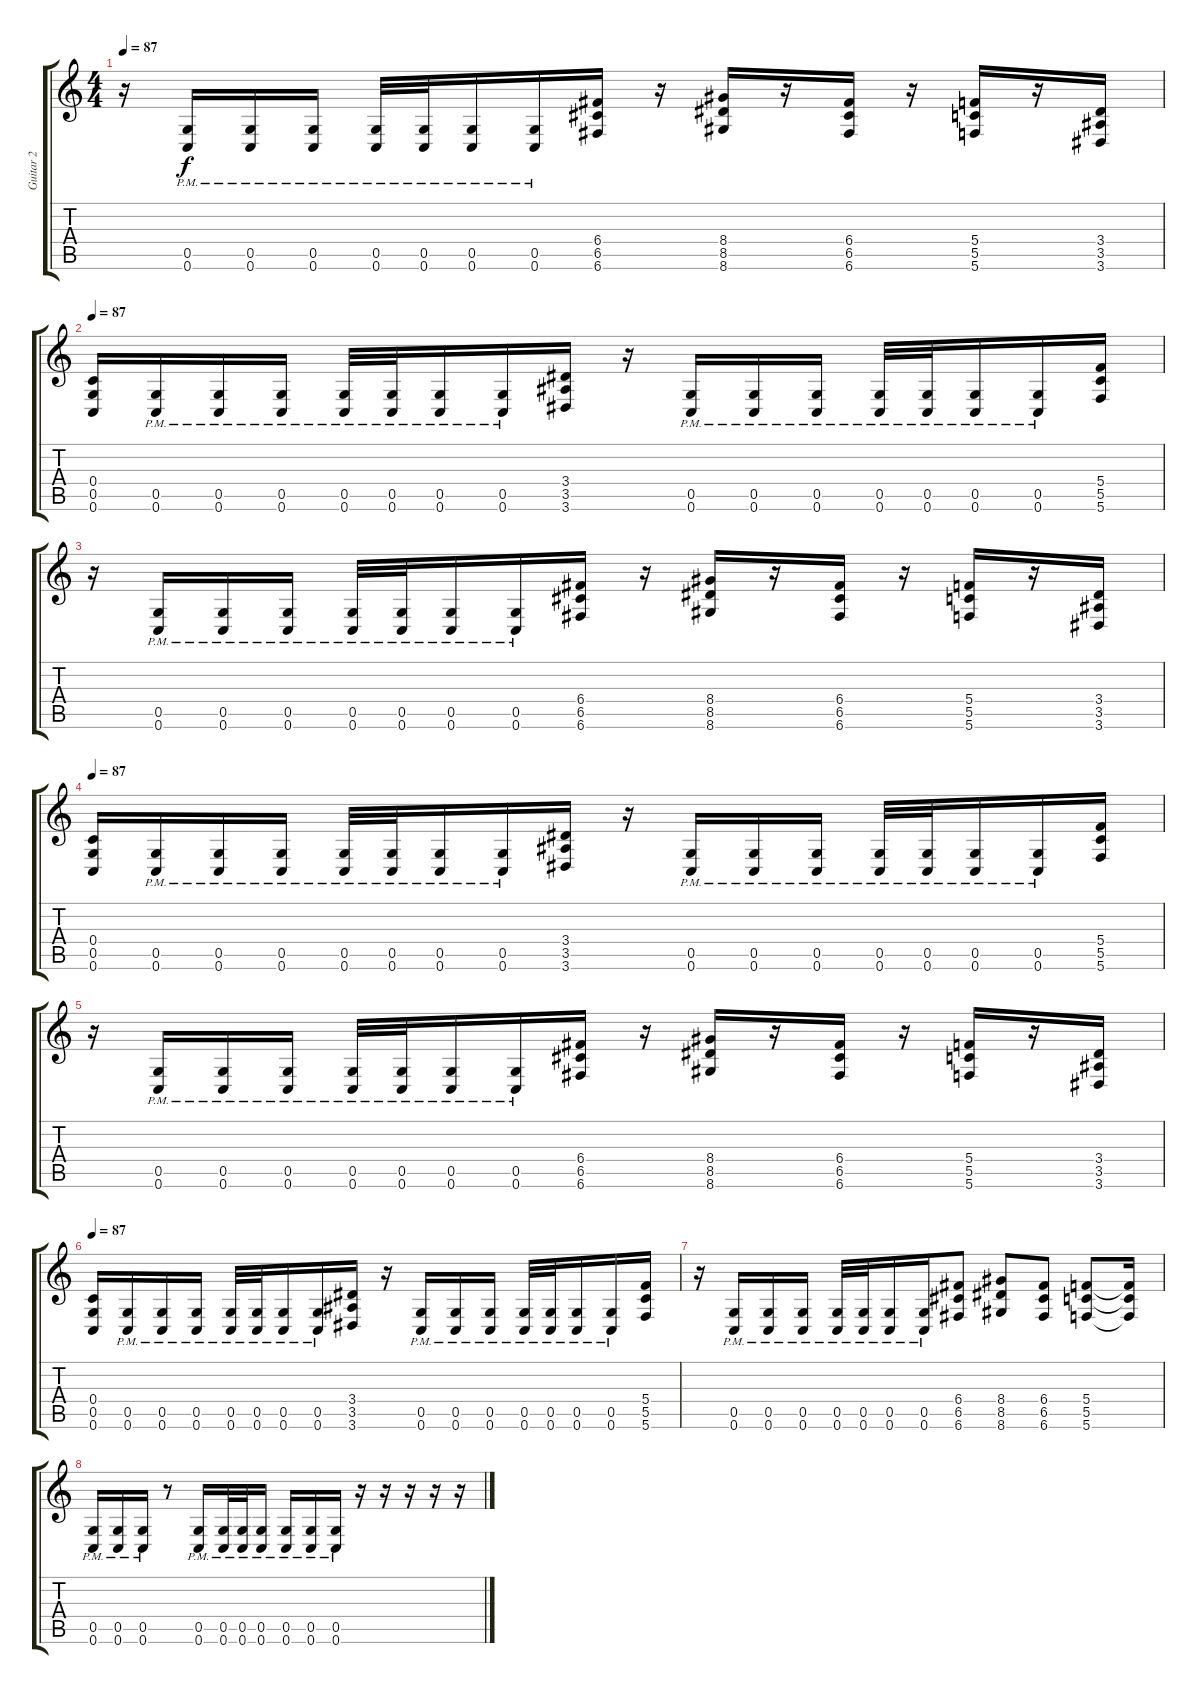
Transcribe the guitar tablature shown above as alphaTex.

\track ("Guitar 2" "Guitar 2") {instrument distortionguitar}
\staff {score tabs}
\tuning (D4 A3 F3 C3 G2 C2) {hide}
\ts (4 4)
\tempo 87
\clef g2
\ks c
r.16{dy f} (0.5{pm} 0.6{pm}).16 (0.5{pm} 0.6{pm}).16 (0.5{pm} 0.6{pm}).16 (0.5{pm} 0.6{pm}).32 (0.5{pm} 0.6{pm}).32 (0.5{pm} 0.6{pm}).16 (0.5{pm} 0.6{pm}).16 (6.4 6.5 6.6).16 r.16 (8.4 8.5 8.6).16 r.16 (6.4 6.5 6.6).16 r.16 (5.4 5.5 5.6).16 r.16 (3.4 3.5 3.6).16 |
\tempo 87
(0.4 0.5 0.6).16 (0.5{pm} 0.6{pm}).16 (0.5{pm} 0.6{pm}).16 (0.5{pm} 0.6{pm}).16 (0.5{pm} 0.6{pm}).32 (0.5{pm} 0.6{pm}).32 (0.5{pm} 0.6{pm}).16 (0.5{pm} 0.6{pm}).16 (3.4 3.5 3.6).16 r.16 (0.5{pm} 0.6{pm}).16 (0.5{pm} 0.6{pm}).16 (0.5{pm} 0.6{pm}).16 (0.5{pm} 0.6{pm}).32 (0.5{pm} 0.6{pm}).32 (0.5{pm} 0.6{pm}).16 (0.5{pm} 0.6{pm}).16 (5.4 5.5 5.6).16 |
r.16 (0.5{pm} 0.6{pm}).16 (0.5{pm} 0.6{pm}).16 (0.5{pm} 0.6{pm}).16 (0.5{pm} 0.6{pm}).32 (0.5{pm} 0.6{pm}).32 (0.5{pm} 0.6{pm}).16 (0.5{pm} 0.6{pm}).16 (6.4 6.5 6.6).16 r.16 (8.4 8.5 8.6).16 r.16 (6.4 6.5 6.6).16 r.16 (5.4 5.5 5.6).16 r.16 (3.4 3.5 3.6).16 |
\tempo 87
(0.4 0.5 0.6).16 (0.5{pm} 0.6{pm}).16 (0.5{pm} 0.6{pm}).16 (0.5{pm} 0.6{pm}).16 (0.5{pm} 0.6{pm}).32 (0.5{pm} 0.6{pm}).32 (0.5{pm} 0.6{pm}).16 (0.5{pm} 0.6{pm}).16 (3.4 3.5 3.6).16 r.16 (0.5{pm} 0.6{pm}).16 (0.5{pm} 0.6{pm}).16 (0.5{pm} 0.6{pm}).16 (0.5{pm} 0.6{pm}).32 (0.5{pm} 0.6{pm}).32 (0.5{pm} 0.6{pm}).16 (0.5{pm} 0.6{pm}).16 (5.4 5.5 5.6).16 |
r.16 (0.5{pm} 0.6{pm}).16 (0.5{pm} 0.6{pm}).16 (0.5{pm} 0.6{pm}).16 (0.5{pm} 0.6{pm}).32 (0.5{pm} 0.6{pm}).32 (0.5{pm} 0.6{pm}).16 (0.5{pm} 0.6{pm}).16 (6.4 6.5 6.6).16 r.16 (8.4 8.5 8.6).16 r.16 (6.4 6.5 6.6).16 r.16 (5.4 5.5 5.6).16 r.16 (3.4 3.5 3.6).16 |
\tempo 87
(0.4 0.5 0.6).16 (0.5{pm} 0.6{pm}).16 (0.5{pm} 0.6{pm}).16 (0.5{pm} 0.6{pm}).16 (0.5{pm} 0.6{pm}).32 (0.5{pm} 0.6{pm}).32 (0.5{pm} 0.6{pm}).16 (0.5{pm} 0.6{pm}).16 (3.4 3.5 3.6).16 r.16 (0.5{pm} 0.6{pm}).16 (0.5{pm} 0.6{pm}).16 (0.5{pm} 0.6{pm}).16 (0.5{pm} 0.6{pm}).32 (0.5{pm} 0.6{pm}).32 (0.5{pm} 0.6{pm}).16 (0.5{pm} 0.6{pm}).16 (5.4 5.5 5.6).16 |
r.16 (0.5{pm} 0.6{pm}).16 (0.5{pm} 0.6{pm}).16 (0.5{pm} 0.6{pm}).16 (0.5{pm} 0.6{pm}).32 (0.5{pm} 0.6{pm}).32 (0.5{pm} 0.6{pm}).16 (0.5{pm} 0.6{pm}).16 (6.4 6.5 6.6).8 (8.4 8.5 8.6).8 (6.4 6.5 6.6).8 (5.4 5.5 5.6).8 (5.4{t} 5.5{t} 5.6{t}).16 |
(0.5{pm} 0.6{pm}).16 (0.5{pm} 0.6{pm}).16 (0.5{pm} 0.6{pm}).16 r.8 (0.5{pm} 0.6{pm}).16 (0.5{pm} 0.6{pm}).32 (0.5{pm} 0.6{pm}).32 (0.5{pm} 0.6{pm}).16 (0.5{pm} 0.6{pm}).16 (0.5{pm} 0.6{pm}).16 (0.5{pm} 0.6{pm}).16 r.16 r.16 r.16 r.16 r.16
